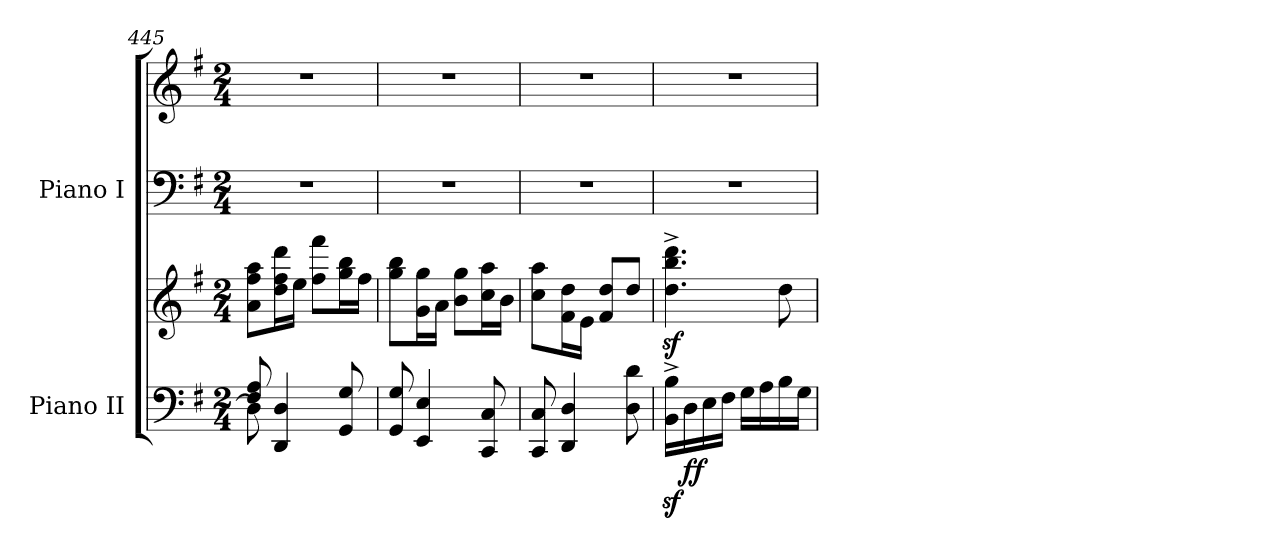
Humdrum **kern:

**kern	**kern	**dynam	**kern	**kern
*part2	*part2	*part2	*part1	*part1
*staff4	*staff3	*staff3/4	*staff2	*staff1
*I"Piano II	*	*	*I"Piano I	*
*I'Pno. II	*	*	*I'Pno. I	*
*clefF4	*clefG2	*	*clefF4	*clefG2
*k[f#]	*k[f#]	*	*k[f#]	*k[f#]
*M2/4	*M2/4	*	*M2/4	*M2/4
=445	=445	=445	=445	=445
*^	*	*	*	*
8F#!/ 8A!/	8D!\]	8a!\ 8ff#!\ 8aa!\L	.	2r	2r
4DD!/ 4D!/	8ryy	16dd!\ 16ff#!\ 16ddd!\L	.	.	.
.	.	16ee!\JJ	.	.	.
.	4ryy	8ff#!\ 8fff#!\L	.	.	.
8GG!/ 8G!/	.	16gg!\ 16bb!\L	.	.	.
.	.	16ff#!\JJ	.	.	.
*v	*v	*	*	*	*
=446	=446	=446	=446	=446
8GG!/ 8G!/	8gg!\ 8bb!\L	.	2r	2r
4EE!/ 4E!/	16g!\ 16gg!\L	.	.	.
.	16a!\JJ	.	.	.
.	8b!\ 8gg!\L	.	.	.
8CC!/ 8C!/	16cc!\ 16aa!\L	.	.	.
.	16b!\JJ	.	.	.
=447	=447	=447	=447	=447
8CC!/ 8C!/	8cc!\ 8aa!\L	.	2r	2r
4DD!/ 4D!/	16f#!\ 16dd!\L	.	.	.
.	16e!\JJ	.	.	.
.	8f#!/ 8dd!/L	.	.	.
8D!\ 8d!\	8dd!/J	.	.	.
=448	=448	=448	=448	=448
16BB!\z<^ 16B!\z<^LL	4.dd!\z<^ 4.bb!\z<^ 4.ddd!\z<^	.	2r	2r
!	!	!LO:DY:b=2	!	!
16D!\	.	ff	.	.
16E!\	.	.	.	.
16F#!\JJ	.	.	.	.
16G!\LL	.	.	.	.
16A!\	.	.	.	.
16B!\	8dd!\	.	.	.
16G!\JJ	.	.	.	.
=	=	=	=	=
*-	*-	*-	*-	*-
